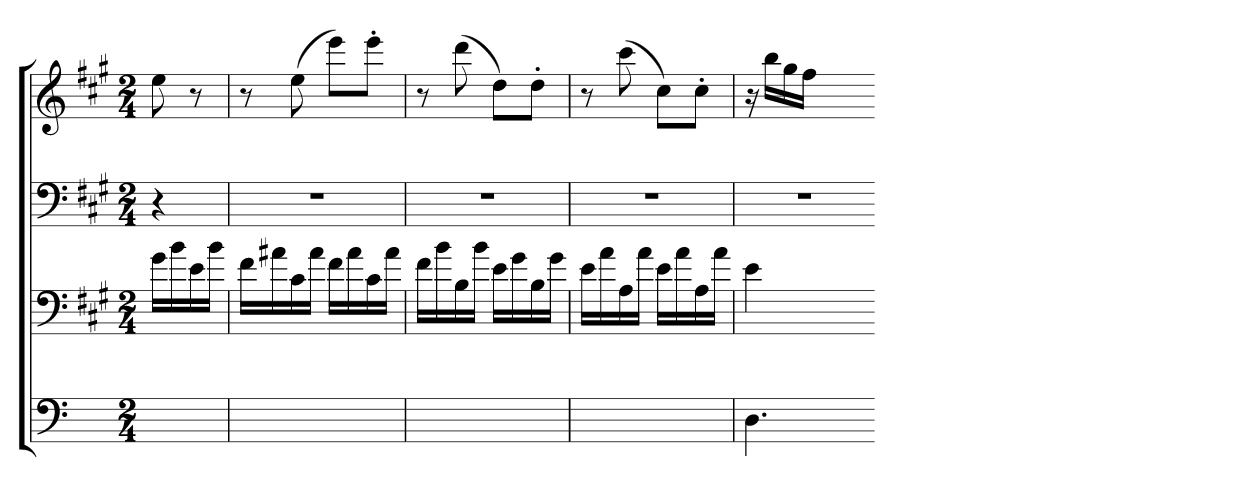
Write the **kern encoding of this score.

**kern	**kern	**kern	**kern
*part4	*part3	*part2	*part1
*staff4	*staff3	*staff2	*staff1
*	*clefF4	*clefF4	*clefG2
*	*k[f#c#g#]	*k[f#c#g#]	*k[f#c#g#]
*	*A:	*A:	*A:
*M2/4	*M2/4	*M2/4	*M2/4
=	=	=	=
4ryy	16g#LL	4r	8ee
.	16b	.	.
.	16e	.	8r
.	16bJJ	.	.
=	=	=	=
2ryy	16f#LL	2r	8r
.	16a#X	.	.
.	16c#	.	(8ee
.	16a#JJ	.	.
.	16f#LL	.	8eeeL)
.	16a#	.	.
.	16c#	.	8eee'J
.	16a#JJ	.	.
=	=	=	=
2ryy	16f#LL	2r	8r
.	16b	.	.
.	16B	.	(8ddd
.	16bJJ	.	.
.	16eLL	.	8ddL)
.	16g#	.	.
.	16B	.	8dd'J
.	16g#JJ	.	.
=	=	=	=
2ryy	16eLL	2r	8r
.	16a	.	.
.	16A	.	(8ccc#
.	16aJJ	.	.
.	16eLL	.	8cc#L)
.	16a	.	.
.	16A	.	8cc#'J
.	16aJJ	.	.
=	=	=	=
4.D	4e	2r	16r
.	.	.	16bbLL
.	.	.	16gg#
.	.	.	16ff#JJ
.	4ryy	.	4ryy
8ryy	.	.	.
=-	=-	=-	=-
*-	*-	*-	*-
